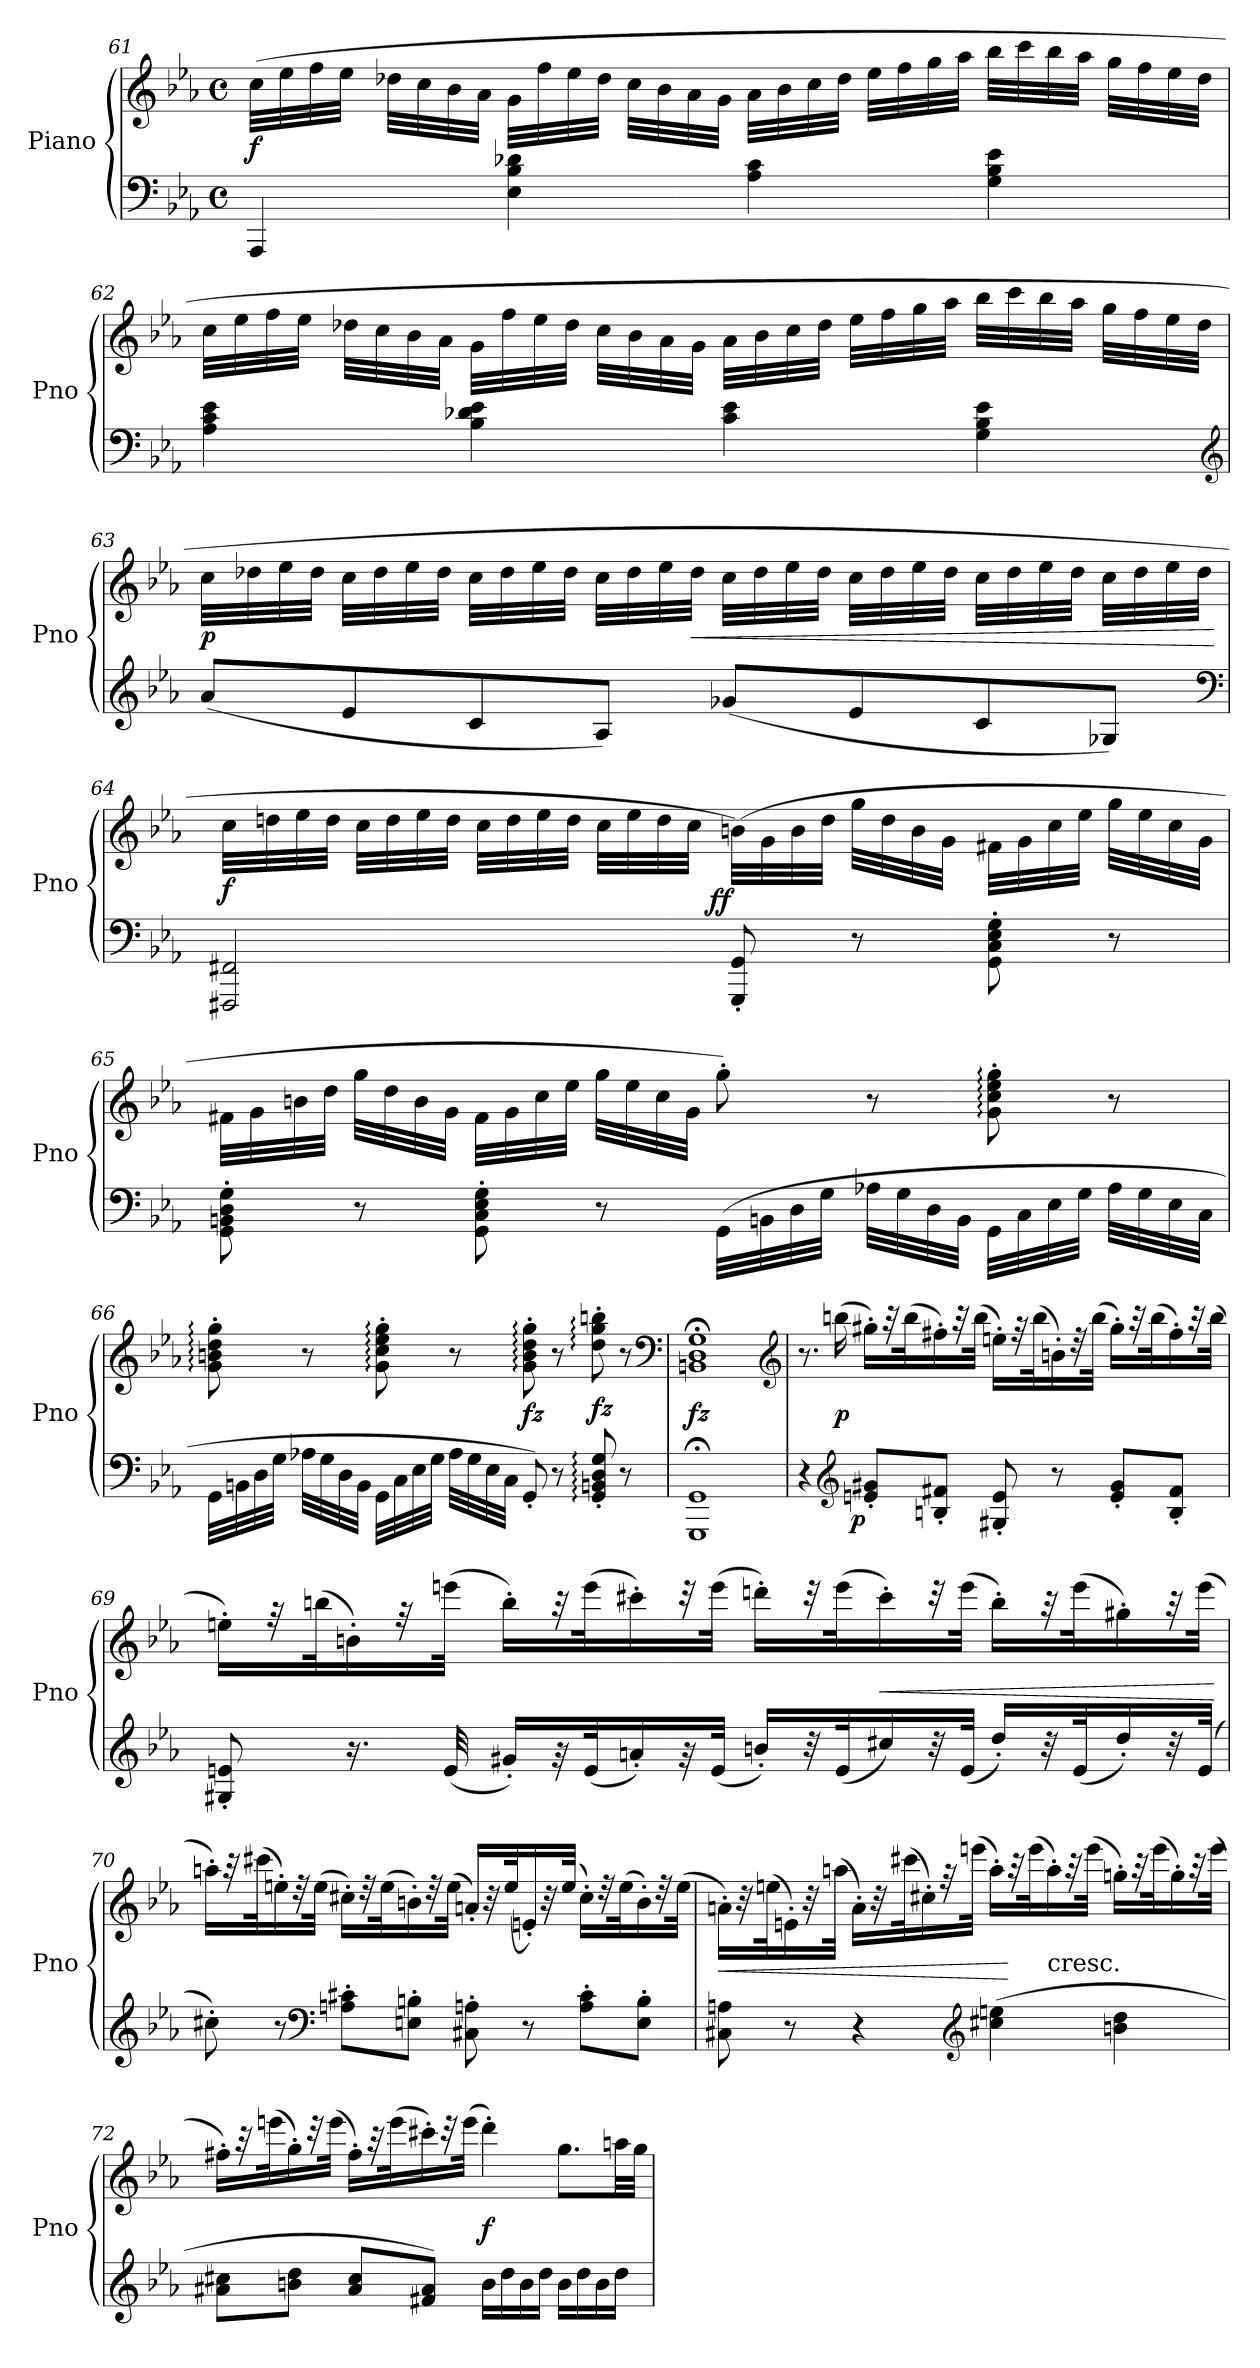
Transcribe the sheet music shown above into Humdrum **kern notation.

**kern	**kern	**dynam
*part1	*part1	*part1
*staff2	*staff1	*staff1/2
*I"Piano	*	*
*I'Pno	*	*
!!LO:LB:g=z
*clefF4	*clefG2	*
*k[b-e-a-]	*k[b-e-a-]	*
*E-:	*E-:	*
*M4/4	*M4/4	*
*met(c)	*met(c)	*
=61	=61	=61
4AAA-	(32ccLLL	f
.	32ee-	.
.	32ff	.
.	32ee-JJJ	.
.	32dd-XLLL	.
.	32cc	.
.	32b-	.
.	32a-JJJ	.
4E- 4B- 4d-X	32gLLL	.
.	32ff	.
.	32ee-	.
.	32dd-JJJ	.
.	32cc\LLL	.
.	32b-\	.
.	32a-\	.
.	32g\JJJ	.
4A- 4c	32a-LLL	.
.	32b-	.
.	32cc	.
.	32dd-JJJ	.
.	32ee-LLL	.
.	32ff	.
.	32gg	.
.	32aa-JJJ	.
4G 4B- 4e-	32bb-LLL	.
.	32ccc	.
.	32bb-	.
.	32aa-JJJ	.
.	32ggLLL	.
.	32ff	.
.	32ee-	.
.	32dd-JJJ	.
=62	=62	=62
4A- 4c 4e-	32ccLLL	.
.	32ee-	.
.	32ff	.
.	32ee-JJJ	.
.	32dd-XLLL	.
.	32cc	.
.	32b-	.
.	32a-JJJ	.
4B- 4d-X 4e-	32gLLL	.
.	32ff	.
.	32ee-	.
.	32dd-JJJ	.
.	32cc\LLL	.
.	32b-\	.
.	32a-\	.
.	32g\JJJ	.
4c 4e-	32a-LLL	.
.	32b-	.
.	32cc	.
.	32dd-JJJ	.
.	32ee-LLL	.
.	32ff	.
.	32gg	.
.	32aa-JJJ	.
4G 4B- 4e-	32bb-LLL	.
.	32ccc	.
.	32bb-	.
.	32aa-JJJ	.
.	32ggLLL	.
.	32ff	.
.	32ee-	.
.	32dd-JJJ	.
*clefG2	*	*
!!LO:LB:g=z
=63	=63	=63
(8a-L	32ccLLL	p
.	32dd-X	.
.	32ee-	.
.	32dd-JJJ	.
8e-	32ccLLL	.
.	32dd-	.
.	32ee-	.
.	32dd-JJJ	.
8c	32ccLLL	.
.	32dd-	.
.	32ee-	.
.	32dd-JJJ	.
8A-J)	32ccLLL	.
.	32dd-	.
.	32ee-	.
.	32dd-JJJ	<
(8g-XL	32ccLLL	.
.	32dd-	.
.	32ee-	.
.	32dd-JJJ	.
8e-	32ccLLL	.
.	32dd-	.
.	32ee-	.
.	32dd-JJJ	.
8c	32ccLLL	.
.	32dd-	.
.	32ee-	.
.	32dd-JJJ	.
8G-XJ)	32ccLLL	.
.	32dd-	.
.	32ee-	.
.	32dd-JJJ	.
*clefF4	*	*
.	.	[
=64	=64	=64
2FFF#X 2FF#X	32ccLLL	f
.	32ddn	.
.	32ee-	.
.	32ddJJJ	.
.	32ccLLL	.
.	32dd	.
.	32ee-	.
.	32ddJJJ	.
.	32ccLLL	.
.	32dd	.
.	32ee-	.
.	32ddJJJ	.
.	32ccLLL	.
.	32ee-	.
.	32dd	.
.	32ccJJJ	.
!	!	!LO:DY:rj
8GGG' 8GG'	(32bnLLL)	ff
.	32g	.
.	32b	.
.	32ddJJJ	.
8r	32ggLLL	.
.	32dd	.
.	32b	.
.	32gJJJ	.
8GG'\ 8C'\ 8E-'\ 8G'\	32f#X\LLL	.
.	32g\	.
.	32cc\	.
.	32ee-\JJJ	.
8r	32ggLLL	.
.	32ee-	.
.	32cc	.
.	32gJJJ	.
!!LO:LB:g=z
=65	=65	=65
8GG'\ 8BBn'\ 8D'\ 8G'\	32f#X\LLL	.
.	32g\	.
.	32bn\	.
.	32dd\JJJ	.
8r	32ggLLL	.
.	32dd	.
.	32b	.
.	32gJJJ	.
8GG'\ 8C'\ 8E-'\ 8G'\	32f#\LLL	.
.	32g\	.
.	32cc\	.
.	32ee-\JJJ	.
8r	32ggLLL	.
.	32ee-	.
.	32cc	.
.	32gJJJ	.
(32GG\LLL	8gg')	.
32BBn\	.	.
32D\	.	.
32G\JJJ	.	.
32A-XLLL	8r	.
32G	.	.
32D	.	.
32BBJJJ	.	.
32GG\LLL	8g:' 8cc:' 8ee-:' 8gg:'	.
32C\	.	.
32E-\	.	.
32G\JJJ	.	.
32A-LLL	8r	.
32G	.	.
32E-	.	.
32CJJJ	.	.
=66	=66	=66
32GG\LLL	8g:' 8bn:' 8dd:' 8gg:'	.
32BBn\	.	.
32D\	.	.
32G\JJJ	.	.
32A-XLLL	8r	.
32G	.	.
32D	.	.
32BBJJJ	.	.
32GG\LLL	8g:' 8cc:' 8ee-:' 8gg:'	.
32C\	.	.
32E-\	.	.
32G\JJJ	.	.
32A-LLL	8r	.
32G	.	.
32E-	.	.
32CJJJ	.	.
8GG')	8g:' 8b:' 8dd:' 8gg:'	fz
8r	8r	.
8GG:' 8BBn:' 8D:' 8G:'	8dd:' 8gg:' 8bbn:'	fz
8r	8r	.
*	*clefF4	*
=67	=67	=67
1GGG;< 1GG;<	1BBn;< 1D;< 1G;<	fz
*	*clefG2	*
!!LO:LB:g=z
=68	=68	=68
4r	8.r	.
.	(16bbn	p
*clefG2	*	*
!	!	!LO:DY:b=2:rj
8en' 8g#X'L	16gg#X'LL)	p
.	32r	.
.	(32bbK	.
8Bn' 8f#X'J	16ff#X')	.
.	32r	.
.	(32bbJJk	.
8G#X' 8e'	16een'LL)	.
.	32r	.
.	(32bbK	.
8r	16bn')	.
.	32r	.
.	(32bbJJk	.
8e' 8g#'L	16gg#'LL)	.
.	32r	.
.	(32bbK	.
8B' 8f#'J	16ff#')	.
.	32r	.
.	(32bbJJk	.
=69	=69	=69
8G#X' 8en'	16een'LL)	.
.	32r	.
.	(32bbnK	.
16.r	16bn')	.
.	32r	.
(32e	(32eeenJJk	.
16g#X'LL)	16bb'LL)	.
32r	32r	.
(32eK	(32eeeK	.
16an')	16ccc#X')	.
32r	32r	.
(32eJJk	(32eeeJJk	.
16bn'LL)	16dddn'LL)	.
32r	32r	.
(32eK	(32eeeK	.
16cc#X)	16ccc#')	<
32r	32r	.
(32eJJk	(32eeeJJk	.
16dd'LL)	16bb'LL)	.
32r	32r	.
(32eK	(32eeeK	.
16dd')	16gg#X')	.
32r	32r	.
(<32eJJk	(32eeeJJk	.
.	.	[
!!LO:LB:g=z
=70	=70	=70
8cc#X')	16aan'LL)	.
.	32r	.
.	(32ccc#XK	.
8r	16een')	.
.	32r	.
.	(32eeJJk	.
*clefF4	*	*
8An' 8c#X'L	16cc#X'LL)	.
.	32r	.
.	(32eeK	.
8En' 8Bn'J	16bn')	.
.	32r	.
.	(32eeJJk	.
8C#X' 8An'	16an'LL)	.
.	32r	.
.	(32eeK	.
8r	16en')	.
.	32r	.
.	(32eeJJk	.
8A' 8c#'L	16cc#'LL)	.
.	32r	.
.	(32eeK	.
8E' 8B'J	16b')	.
.	32r	.
.	(32eeJJk	.
=71	=71	=71
8C#X 8An	16an'LL)	<
.	32r	.
.	(32eenK	.
8r	16en')	.
.	32r	.
.	(32aanJJk	.
4r	16a'LL)	.
.	32r	.
.	(32ccc#XK	.
.	16cc#X')	.
.	32r	.
.	(32eeenJJk	.
*clefG2	*	*
(4cc#X 4een	16aa'LL)	.
.	32r	[
.	(32eeeK	.
!	!LO:TX:c:t=cresc.	!
.	16aa')	.
.	32r	.
.	(32eeeJJk	.
4bn 4dd	16ggn'LL)	.
.	32r	.
.	(32eeeK	.
.	16gg')	.
.	32r	.
.	(32eeeJJk	.
!!LO:LB:g=z
=72	=72	=72
8a#X 8cc#XL	16ff#X'LL)	.
.	32r	.
.	(32eeenK	.
8bn 8ddJ	16gg')	.
.	32r	.
.	(32eeeJJk	.
8a# 8cc#L	16ff#'LL)	.
.	32r	.
.	(32eeeK	.
8f#X 8a#J)	16ccc#X')	.
.	32r	.
.	(32eeeJJk	.
16bLL	4ddd')	f
16dd	.	.
16b	.	.
16ddJJ	.	.
16bLL	8.ggL	.
16dd	.	.
16b	.	.
16ddJJ	32aanLL	.
.	32ggJJJ	.
=	=	=
*-	*-	*-
